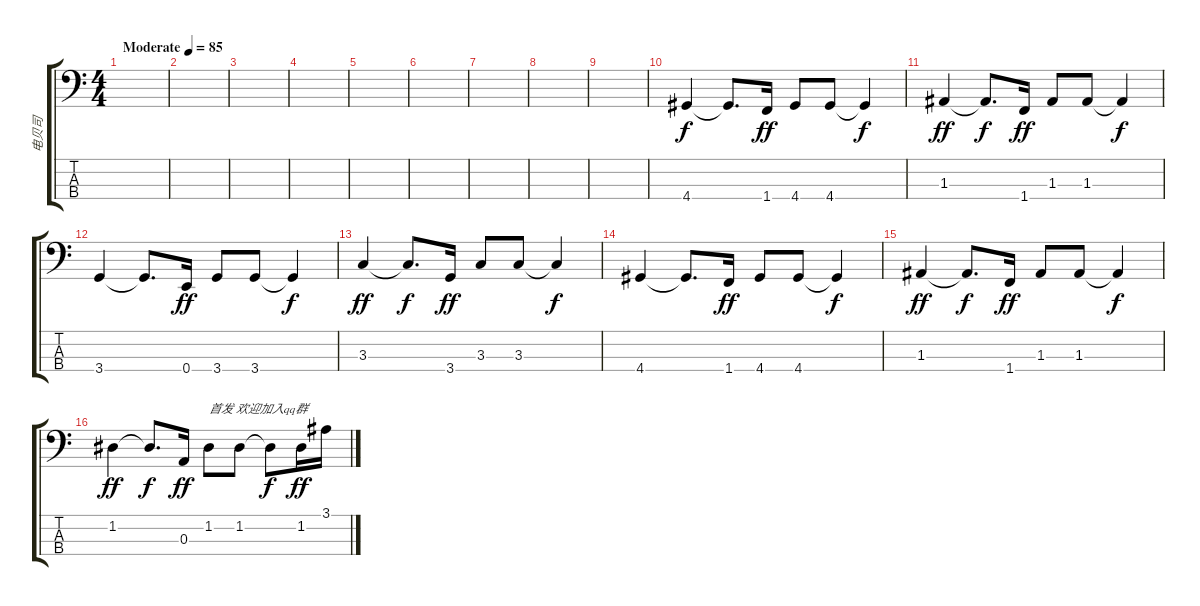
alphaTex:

\track ("电贝司" "电贝司") {instrument electricbassfinger}
\staff {score tabs}
\tuning (G2 D2 A1 E1) {hide}
\ts (4 4)
\tempo (85 "Moderate")
\clef f4
\ks c
|
|
|
|
|
|
|
|
|
4.4.4 4.4{t}.8{d} 1.4.16{dy ff} 4.4.8 4.4.8 4.4{t}.4{dy f} |
1.3.4{dy ff} 1.3{t}.8{d dy f} 1.4.16{dy ff} 1.3.8 1.3.8 1.3{t}.4{dy f} |
3.4.4 3.4{t}.8{d} 0.4.16{dy ff} 3.4.8 3.4.8 3.4{t}.4{dy f} |
3.3.4{dy ff} 3.3{t}.8{d dy f} 3.4.16{dy ff} 3.3.8 3.3.8 3.3{t}.4{dy f} |
4.4.4 4.4{t}.8{d} 1.4.16{dy ff} 4.4.8 4.4.8 4.4{t}.4{dy f} |
1.3.4{dy ff} 1.3{t}.8{d dy f} 1.4.16{dy ff} 1.3.8 1.3.8 1.3{t}.4{dy f} |
1.2.4{dy ff} 1.2{t}.8{d dy f} 0.3.16{dy ff} 1.2.8{txt "首发 欢迎加入qq群"} 1.2.8 1.2{t}.8{dy f} 1.2.16{dy ff} 3.1.16
